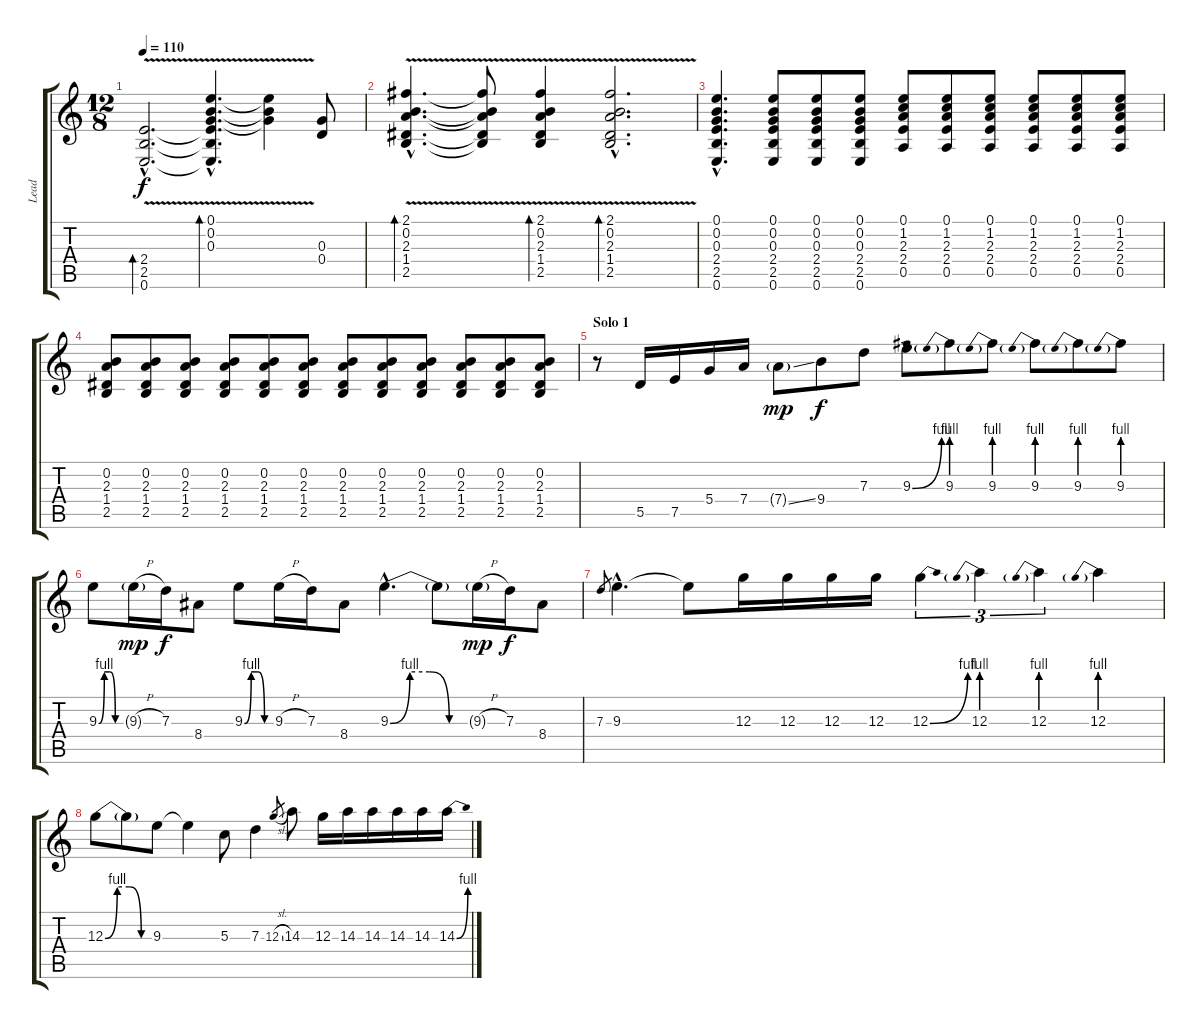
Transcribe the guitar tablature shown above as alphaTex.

\track ("Lead" "Lead") {instrument acousticguitarnylon}
\staff {score tabs}
\tuning (E4 B3 G3 D3 A2 E2) {hide}
\ts (12 8)
\tempo 110
\clef g2
\ks c
(2.4{v hac} 2.5{hac} 0.6{hac}).2{d bd 240 dy f} (0.1{v hac} 0.2{hac} 0.3{hac} 2.4{hac t} 2.5{hac t} 0.6{hac t}).4{d bd 240} (0.1{t} 0.2{t} 0.3{t}).4 (0.3 0.4).8 |
(2.1{v hac} 0.2{hac} 2.3{hac} 1.4{hac} 2.5{hac}).4{d bd 240} (2.1{t} 0.2{t} 2.3{t} 1.4{t} 2.5{t}).8 (2.1{v} 0.2 2.3 1.4 2.5).4{bd 240} (2.1{hac} 0.2{hac} 2.3{hac} 1.4{hac} 2.5{v hac}).2{d bd 240} |
(0.1{hac} 0.2{hac} 0.3{hac} 2.4{hac} 2.5{hac} 0.6{hac}).4{d} (0.1 0.2 0.3 2.4 2.5 0.6).8 (0.1 0.2 0.3 2.4 2.5 0.6).8 (0.1 0.2 0.3 2.4 2.5 0.6).8 (0.1 1.2 2.3 2.4 0.5).8 (0.1 1.2 2.3 2.4 0.5).8 (0.1 1.2 2.3 2.4 0.5).8 (0.1 1.2 2.3 2.4 0.5).8 (0.1 1.2 2.3 2.4 0.5).8 (0.1 1.2 2.3 2.4 0.5).8 |
(0.2 2.3 1.4 2.5).8 (0.2 2.3 1.4 2.5).8 (0.2 2.3 1.4 2.5).8 (0.2 2.3 1.4 2.5).8 (0.2 2.3 1.4 2.5).8 (0.2 2.3 1.4 2.5).8 (0.2 2.3 1.4 2.5).8 (0.2 2.3 1.4 2.5).8 (0.2 2.3 1.4 2.5).8 (0.2 2.3 1.4 2.5).8 (0.2 2.3 1.4 2.5).8 (0.2 2.3 1.4 2.5).8 |
\section ("" "Solo 1")
r.8{volume 16} 5.5.16 7.5.16 5.4.16 7.4.16 7.4{ss g}.8{dy mp} 9.4.8{dy f} 7.3.8 9.3{be (bend 0 0 60 4)}.8 9.3{be (prebend 0 4 60 4)}.8 9.3{be (prebend 0 4 60 4)}.8 9.3{be (prebend 0 4 60 4)}.8 9.3{be (prebend 0 4 60 4)}.8 9.3{be (prebend 0 4 60 4)}.8 |
9.3{be (custom 0 0 15 4 30 4 45 0 60 0)}.8 9.3{h g}.16{dy mp} 7.3.16{dy f} 8.4.8 9.3{be (custom 0 0 15 4 30 4 45 0 60 0)}.8 9.3{h}.16 7.3.16 8.4.8 9.3{be (custom 0 0 15 4 30 4 45 0 60 0) hac}.4{d} 9.3{t}.8 9.3{h g}.16{dy mp} 7.3.16{dy f} 8.4.8 |
7.3.8{gr} 9.3{hac}.4{d} 9.3{t}.8 12.3.16 12.3.16 12.3.16 12.3.16 12.3{be (bend 0 0 60 4)}.4{tu (3 2)} 12.3{be (prebend 0 4 60 4)}.4{tu (3 2)} 12.3{be (prebend 0 4 60 4)}.4{tu (3 2)} 12.3{be (prebend 0 4 60 4)}.4 |
12.3{be (custom 0 0 15 4 30 4 45 0 60 0)}.8 12.3{t}.8 9.3.8 9.3{t}.4 5.3.8 7.3.4 12.3{sl}.8{gr} 14.3.8 12.3.16 14.3.16 14.3.16 14.3.16 14.3.16 14.3{be (bend 0 0 60 4)}.16
